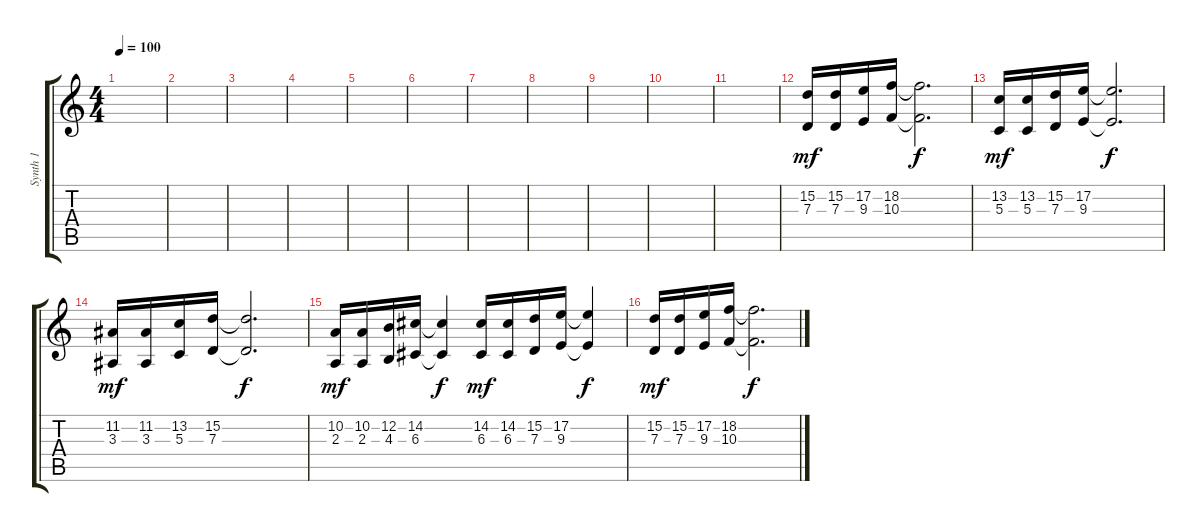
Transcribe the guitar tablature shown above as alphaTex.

\track ("Synth 1" "Synth 1") {instrument kalimba}
\staff {score tabs}
\tuning (E4 B3 G3 D3 A2 E2) {hide}
\ts (4 4)
\tempo 100
\clef g2
\ks c
|
|
|
|
|
|
|
|
|
|
|
(15.2 7.3).16{dy mf balance 13} (15.2 7.3).16 (17.2 9.3).16 (18.2 10.3).16 (18.2{t} 10.3{t}).2{d dy f} |
(13.2 5.3).16{dy mf balance 3} (13.2 5.3).16 (15.2 7.3).16 (17.2 9.3).16 (17.2{t} 9.3{t}).2{d dy f} |
(11.2 3.3).16{dy mf balance 13} (11.2 3.3).16 (13.2 5.3).16 (15.2 7.3).16 (15.2{t} 7.3{t}).2{d dy f} |
(10.2 2.3).16{dy mf balance 3} (10.2 2.3).16 (12.2 4.3).16 (14.2 6.3).16 (14.2{t} 6.3{t}).4{dy f} (14.2 6.3).16{dy mf balance 13} (14.2 6.3).16 (15.2 7.3).16 (17.2 9.3).16 (17.2{t} 9.3{t}).4{dy f} |
(15.2 7.3).16{dy mf balance 3} (15.2 7.3).16 (17.2 9.3).16 (18.2 10.3).16 (18.2{t} 10.3{t}).2{d dy f}
